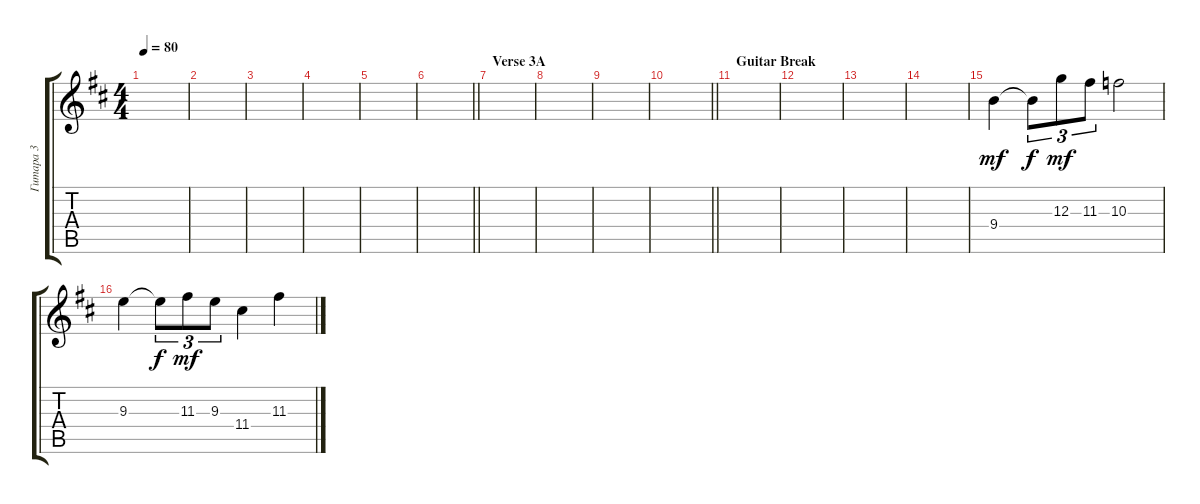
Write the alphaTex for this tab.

\track ("Гитара 3" "Гитара 3") {instrument distortionguitar}
\staff {score tabs}
\tuning (E4 B3 G3 D3 A2 E2) {hide}
\ts (4 4)
\tempo 80
\clef g2
\ks bminor
|
|
|
|
|
\barLineRight lightlight
|
\section ("" "Verse 3A")
|
|
|
\barLineRight lightlight
|
\section ("" "Guitar Break")
|
|
|
|
9.4.4{dy mf} 9.4{t}.8{tu (3 2) dy f} 12.3.8{tu (3 2) dy mf} 11.3.8{tu (3 2)} 10.3.2 |
9.3.4 9.3{t}.8{tu (3 2) dy f} 11.3.8{tu (3 2) dy mf} 9.3.8{tu (3 2)} 11.4.4 11.3.4
